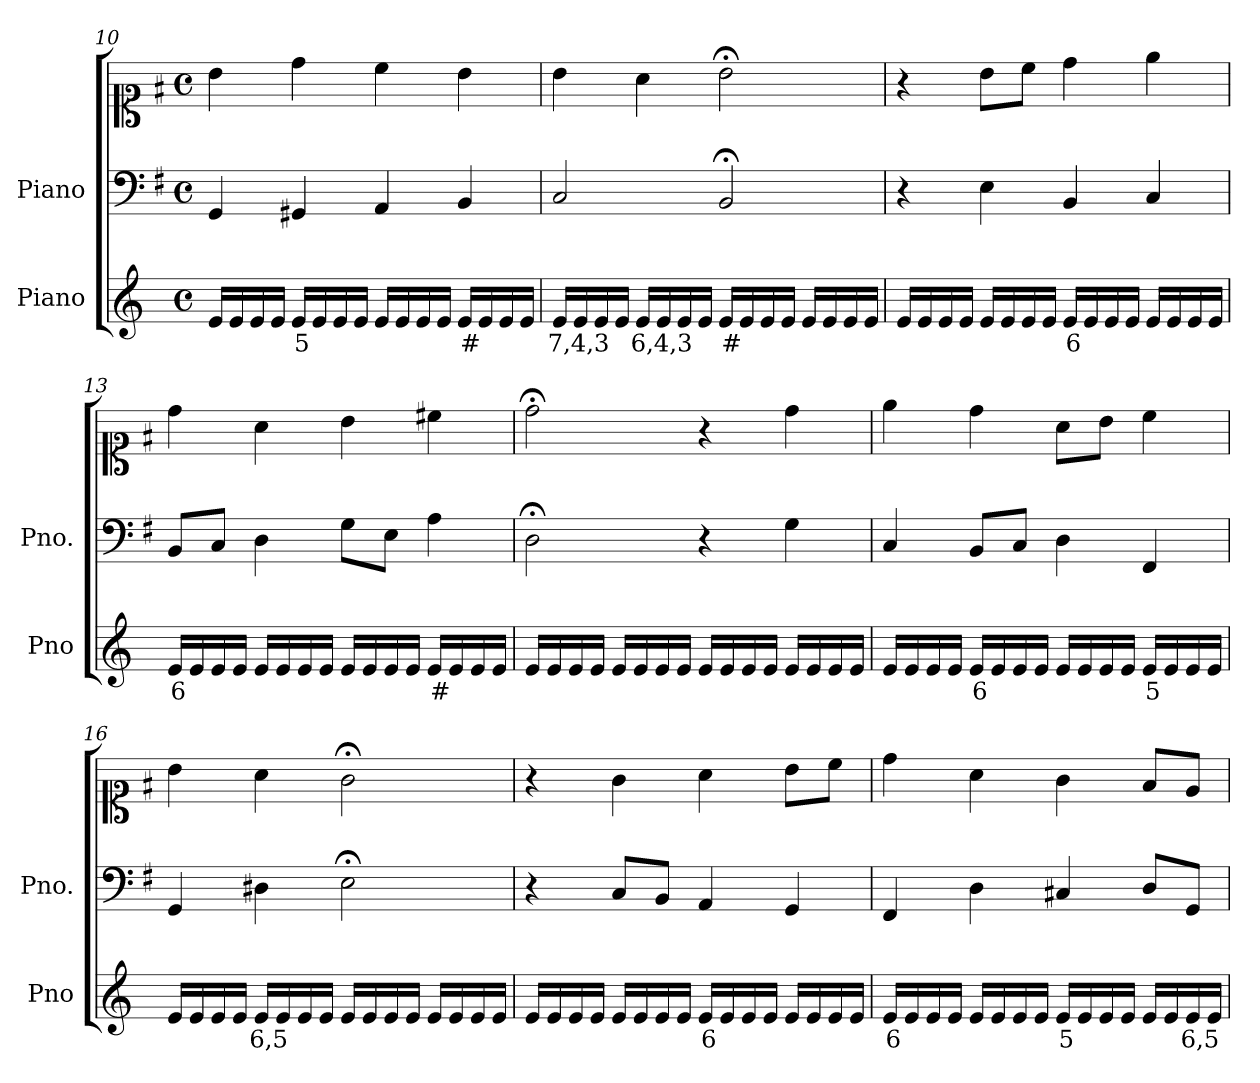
**kern	**text	**kern	**kern
*part2	*part2	*part1	*part1
*staff3	*staff3	*staff2	*staff1
*I"Piano	*	*I"Piano	*
*I'Pno	*	*I'Pno.	*
*clefG2	*	*clefF4	*clefC1
*k[]	*	*k[f#]	*k[f#]
*M4/4	*	*M4/4	*M4/4
*met(c)	*	*met(c)	*met(c)
=10	=10	=10	=10
16e/LL	.	4GG/	4b\
16e/	.	.	.
16e/	.	.	.
16e/JJ	.	.	.
!	!LO:LY:b	!	!
16e/LL	5	4GG#X/	4dd\
16e/	.	.	.
16e/	.	.	.
16e/JJ	.	.	.
16e/LL	.	4AA/	4cc\
16e/	.	.	.
16e/	.	.	.
16e/JJ	.	.	.
!	!LO:LY:b	!	!
16e/LL	#	4BB/	4b\
16e/	.	.	.
16e/	.	.	.
16e/JJ	.	.	.
=11	=11	=11	=11
!	!LO:LY:b	!	!
16e/LL	7,4,3	2C/	4b\
16e/	.	.	.
16e/	.	.	.
16e/JJ	.	.	.
!	!LO:LY:b	!	!
16e/LL	6,4,3	.	4a\
16e/	.	.	.
16e/	.	.	.
16e/JJ	.	.	.
!	!LO:LY:b	!	!
16e/LL	#	2BB;</	2b;<\
16e/	.	.	.
16e/	.	.	.
16e/JJ	.	.	.
16e/LL	.	.	.
16e/	.	.	.
16e/	.	.	.
16e/JJ	.	.	.
=12	=12	=12	=12
16e/LL	.	4r	4r
16e/	.	.	.
16e/	.	.	.
16e/JJ	.	.	.
16e/LL	.	4E\	8b\L
16e/	.	.	.
16e/	.	.	8cc\J
16e/JJ	.	.	.
!	!LO:LY:b	!	!
16e/LL	6	4BB/	4dd\
16e/	.	.	.
16e/	.	.	.
16e/JJ	.	.	.
16e/LL	.	4C/	4ee\
16e/	.	.	.
16e/	.	.	.
16e/JJ	.	.	.
=13	=13	=13	=13
!	!LO:LY:b	!	!
16e/LL	6	8BB/L	4dd\
16e/	.	.	.
!	!LO:LY:b	!	!
16e/	_	8C/J	.
16e/JJ	.	.	.
16e/LL	.	4D\	4a\
16e/	.	.	.
16e/	.	.	.
16e/JJ	.	.	.
16e/LL	.	8G\L	4b\
16e/	.	.	.
16e/	.	8E\J	.
16e/JJ	.	.	.
!	!LO:LY:b	!	!
16e/LL	#	4A\	4cc#X\
16e/	.	.	.
16e/	.	.	.
16e/JJ	.	.	.
=14	=14	=14	=14
16e/LL	.	2D;<\	2dd;<\
16e/	.	.	.
16e/	.	.	.
16e/JJ	.	.	.
16e/LL	.	.	.
16e/	.	.	.
16e/	.	.	.
16e/JJ	.	.	.
16e/LL	.	4r	4r
16e/	.	.	.
16e/	.	.	.
16e/JJ	.	.	.
16e/LL	.	4G\	4dd\
16e/	.	.	.
16e/	.	.	.
16e/JJ	.	.	.
=15	=15	=15	=15
16e/LL	.	4C/	4ee\
16e/	.	.	.
16e/	.	.	.
16e/JJ	.	.	.
!	!LO:LY:b	!	!
16e/LL	6	8BB/L	4dd\
16e/	.	.	.
!	!LO:LY:b	!	!
16e/	_	8C/J	.
16e/JJ	.	.	.
16e/LL	.	4D\	8a\L
16e/	.	.	.
16e/	.	.	8b\J
16e/JJ	.	.	.
!	!LO:LY:b	!	!
16e/LL	5	4FF#/	4cc\
16e/	.	.	.
16e/	.	.	.
16e/JJ	.	.	.
=16	=16	=16	=16
16e/LL	.	4GG/	4b\
16e/	.	.	.
16e/	.	.	.
16e/JJ	.	.	.
!	!LO:LY:b	!	!
16e/LL	6,5	4D#X\	4a\
16e/	.	.	.
16e/	.	.	.
16e/JJ	.	.	.
16e/LL	.	2E;<\	2g;<\
16e/	.	.	.
16e/	.	.	.
16e/JJ	.	.	.
16e/LL	.	.	.
16e/	.	.	.
16e/	.	.	.
16e/JJ	.	.	.
=17	=17	=17	=17
16e/LL	.	4r	4r
16e/	.	.	.
16e/	.	.	.
16e/JJ	.	.	.
16e/LL	.	8C/L	4g\
16e/	.	.	.
!	!LO:LY:b	!	!
16e/	_	8BB/J	.
16e/JJ	.	.	.
!	!LO:LY:b	!	!
16e/LL	6	4AA/	4a\
16e/	.	.	.
16e/	.	.	.
16e/JJ	.	.	.
16e/LL	.	4GG/	8b\L
16e/	.	.	.
16e/	.	.	8cc\J
16e/JJ	.	.	.
=18	=18	=18	=18
!	!LO:LY:b	!	!
16e/LL	6	4FF#/	4dd\
16e/	.	.	.
16e/	.	.	.
16e/JJ	.	.	.
16e/LL	.	4D\	4a\
16e/	.	.	.
16e/	.	.	.
16e/JJ	.	.	.
!	!LO:LY:b	!	!
16e/LL	5	4C#X/	4g\
16e/	.	.	.
16e/	.	.	.
16e/JJ	.	.	.
16e/LL	.	8D/L	8f#/L
16e/	.	.	.
!	!LO:LY:b	!	!
16e/	6,5	8GG/J	8e/J
16e/JJ	.	.	.
=	=	=	=
*-	*-	*-	*-
